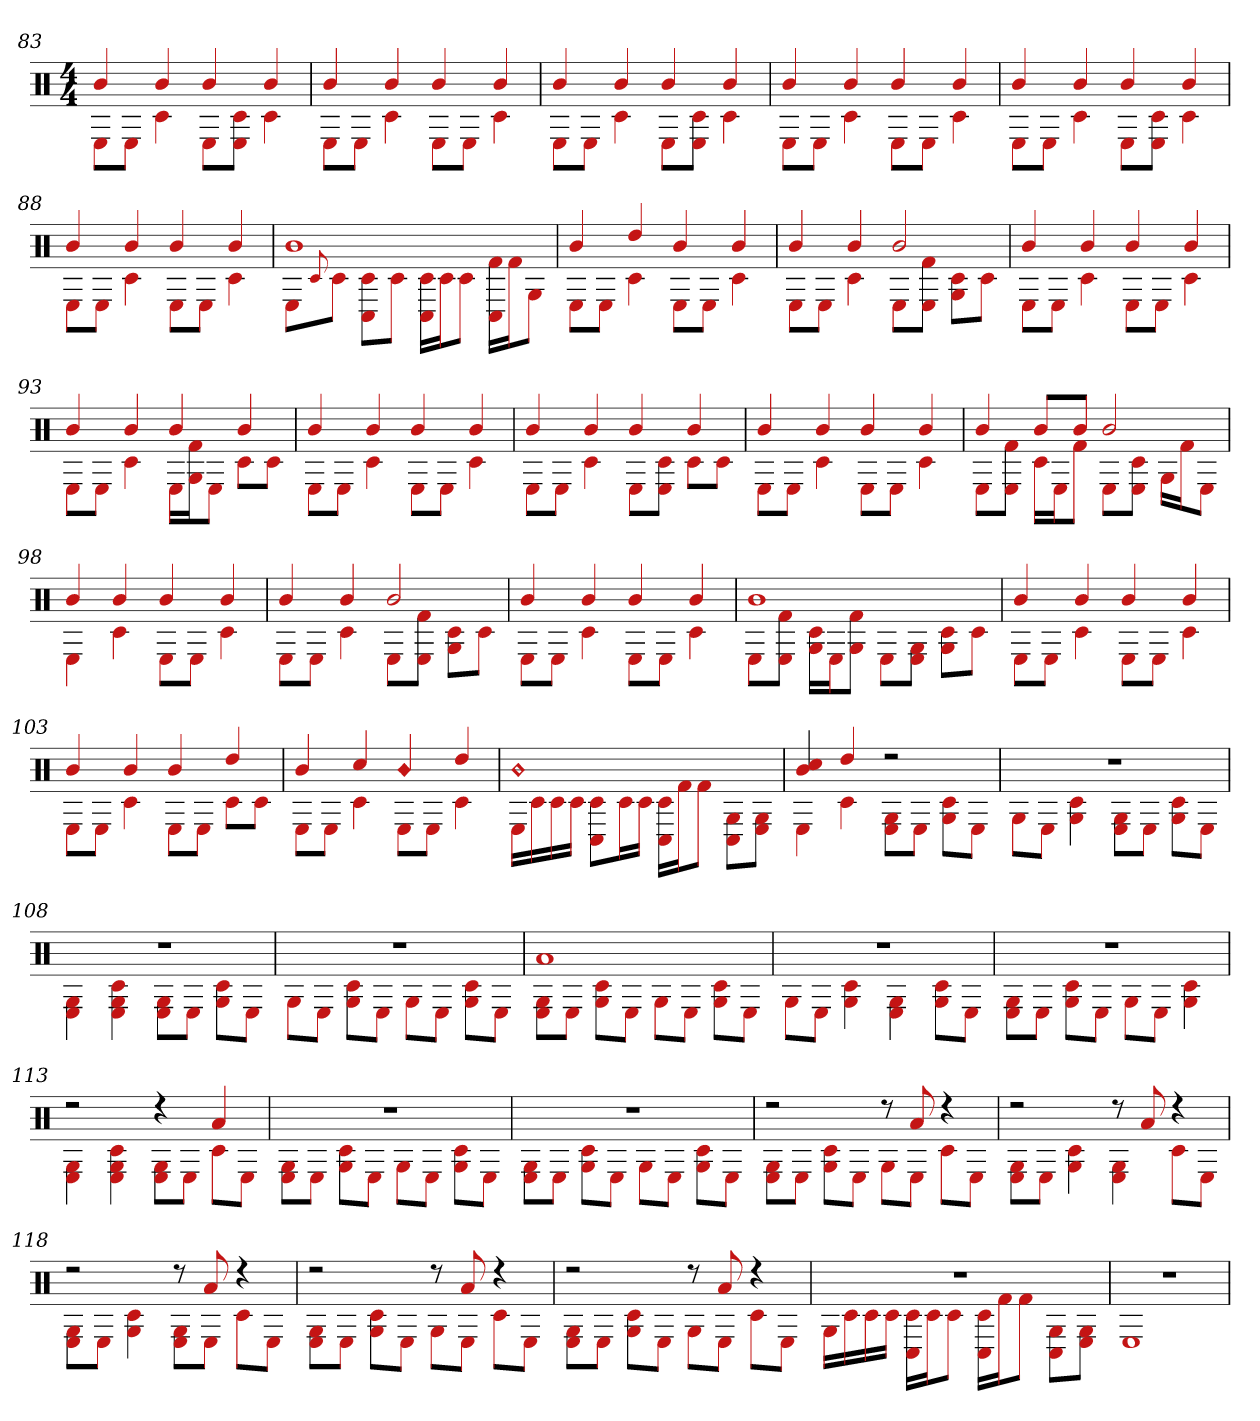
**kern
*part1
*staff1
*clefX
*k[]
*M4/4
=83
*^
4b	8EL
.	8EJ
4b	4c#
4b	8EL
.	8c# 8EJ
4b	4c#
=84	=84
4b	8EL
.	8EJ
4b	4c#
4b	8EL
.	8EJ
4b	4c#
=85	=85
4b	8EL
.	8EJ
4b	4c#
4b	8EL
.	8c# 8EJ
4b	4c#
=86	=86
4b	8EL
.	8EJ
4b	4c#
4b	8EL
.	8EJ
4b	4c#
=87	=87
4b	8EL
.	8EJ
4b	4c#
4b	8EL
.	8c# 8EJ
4b	4c#
=88	=88
4b	8EL
.	8EJ
4b	4c#
4b	8EL
.	8EJ
4b	4c#
=89	=89
1b	8EL
.	8qqc#
.	8c#J
.	8c# 8C#L
.	8c#J
.	16C# 16c#LL
.	16c#J
.	8c#J
.	16f# 16C#LL
.	16f#J
.	8GJ
=90	=90
4b	8EL
.	8EJ
4dd	4c#
4b	8EL
.	8EJ
4b	4c#
=91	=91
4b	8EL
.	8EJ
4b	4c#
2b	8EL
.	8f# 8EJ
.	8G 8c#L
.	8c#J
=92	=92
4b	8EL
.	8EJ
4b	4c#
4b	8EL
.	8EJ
4b	4c#
=93	=93
4b	8EL
.	8EJ
4b	4c#
4b	16ELL
.	16G 16f#J
.	8EJ
4b	8c#L
.	8c#J
=94	=94
4b	8EL
.	8EJ
4b	4c#
4b	8EL
.	8EJ
4b	4c#
=95	=95
4b	8EL
.	8EJ
4b	4c#
4b	8EL
.	8c# 8EJ
4b	8c#L
.	8c#J
=96	=96
4b	8EL
.	8EJ
4b	4c#
4b	8EL
.	8EJ
4b	4c#
=97	=97
4b	8EL
.	8f# 8EJ
8bL	16c#LL
.	16EJ
8bJ	8f#J
2b	8EL
.	8c# 8EJ
.	16GLL
.	16f#J
.	8EJ
=98	=98
4b	4E
4b	4c#
4b	8EL
.	8EJ
4b	4c#
=99	=99
4b	8EL
.	8EJ
4b	4c#
2b	8EL
.	8f# 8EJ
.	8G 8c#L
.	8c#J
=100	=100
4b	8EL
.	8EJ
4b	4c#
4b	8EL
.	8EJ
4b	4c#
=101	=101
1b	8EL
.	8f# 8EJ
.	16G 16c#LL
.	16EJ
.	8G 8f#J
.	8EL
.	8G 8EJ
.	8G 8c#L
.	8c#J
=102	=102
4b	8EL
.	8EJ
4b	4c#
4b	8EL
.	8EJ
4b	4c#
=103	=103
4b	8EL
.	8EJ
4b	4c#
4b	8EL
.	8EJ
4dd	8c#L
.	8c#J
=104	=104
4b	8EL
.	8EJ
4cc#	4c#
!LO:N:head=diamond	!
4b	8EL
.	8EJ
4dd	4c#
=105	=105
!LO:N:head=diamond	!
1b	16ELL
.	16c#
.	16c#
.	16c#JJ
.	8C# 8c#L
.	16c#L
.	16c#JJ
.	16C# 16c#LL
.	16f#J
.	8f#J
.	8C# 8GL
.	8G 8EJ
=106	=106
4b 4cc#	4E
4dd	4c#
2r	8E 8GL
.	8EJ
.	8c# 8GL
.	8EJ
=107	=107
1r	8GL
.	8EJ
.	4c# 4G
.	8E 8GL
.	8EJ
.	8G 8c#L
.	8EJ
=108	=108
1r	4G 4E
.	4E 4G 4c#
.	8E 8GL
.	8EJ
.	8G 8c#L
.	8EJ
=109	=109
1r	8GL
.	8EJ
.	8c# 8GL
.	8EJ
.	8GL
.	8EJ
.	8c# 8GL
.	8EJ
=110	=110
1a	8E 8GL
.	8EJ
.	8c# 8GL
.	8EJ
.	8GL
.	8EJ
.	8c# 8GL
.	8EJ
=111	=111
1r	8GL
.	8EJ
.	4c# 4G
.	4E 4G
.	8c# 8GL
.	8EJ
=112	=112
1r	8E 8GL
.	8EJ
.	8G 8c#L
.	8EJ
.	8GL
.	8EJ
.	4c# 4G
=113	=113
2r	4E 4G
.	4E 4c# 4G
4r	8E 8GL
.	8EJ
4a	8c#L
.	8EJ
=114	=114
1r	8E 8GL
.	8EJ
.	8G 8c#L
.	8EJ
.	8GL
.	8EJ
.	8c# 8GL
.	8EJ
=115	=115
1r	8E 8GL
.	8EJ
.	8G 8c#L
.	8EJ
.	8GL
.	8EJ
.	8c# 8GL
.	8EJ
=116	=116
2r	8G 8EL
.	8EJ
.	8G 8c#L
.	8EJ
8r	8GL
8a	8EJ
4r	8c#L
.	8EJ
=117	=117
2r	8G 8EL
.	8EJ
.	4c# 4G
8r	4E 4G
8a	.
4r	8c#L
.	8EJ
=118	=118
2r	8E 8GL
.	8EJ
.	4c# 4G
8r	8E 8GL
8a	8EJ
4r	8c#L
.	8EJ
=119	=119
2r	8E 8GL
.	8EJ
.	8c# 8GL
.	8EJ
8r	8GL
8a	8EJ
4r	8c#L
.	8EJ
=120	=120
2r	8E 8GL
.	8EJ
.	8c# 8GL
.	8EJ
8r	8GL
8a	8EJ
4r	8c#L
.	8EJ
=121	=121
1r	16GLL
.	16c#
.	16c#
.	16c#JJ
.	16C# 16c#LL
.	16c#J
.	8c#J
.	16C# 16c#LL
.	16f#J
.	8f#J
.	8G 8C#L
.	8G 8EJ
=122	=122
1r	1E
*v	*v
=
*-
